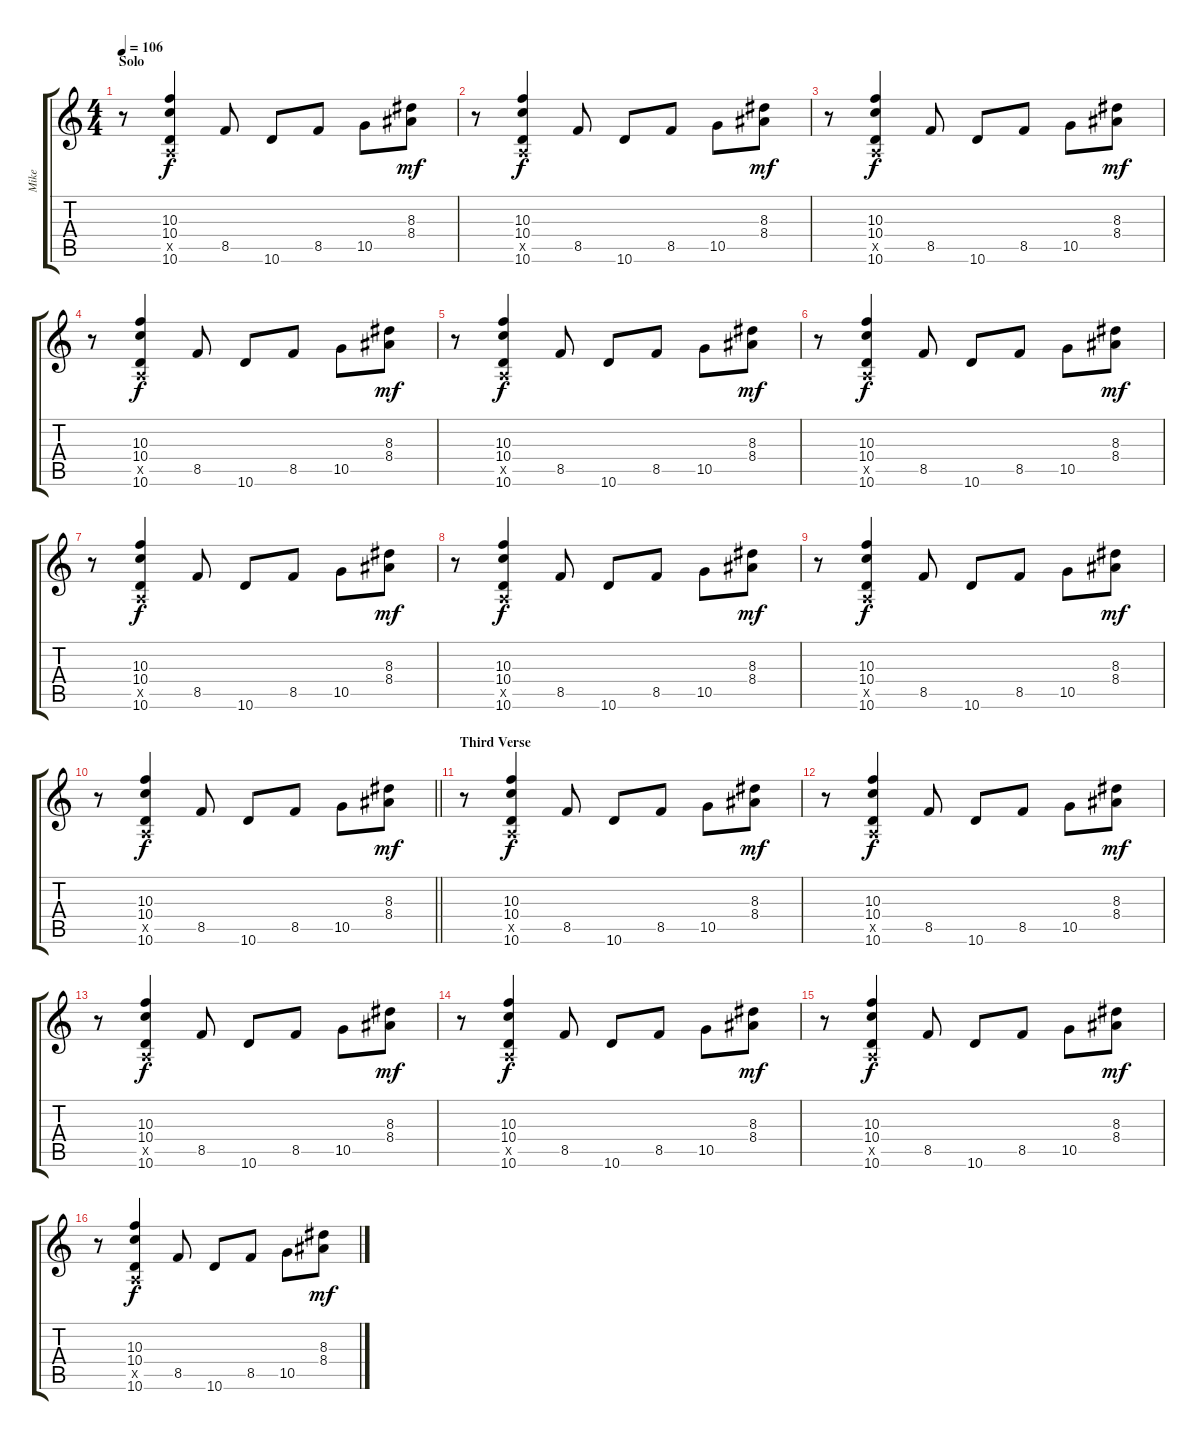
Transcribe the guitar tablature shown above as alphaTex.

\track ("Mike" "Mike") {instrument overdrivenguitar}
\staff {score tabs}
\tuning (E4 B3 G3 D3 A2 E2) {hide}
\ts (4 4)
\section ("" "Solo")
\tempo 106
\clef g2
\ks c
r.8{dy f} (10.3 10.4 0.5{x} 10.6).4 8.5.8 10.6.8 8.5.8 10.5.8 (8.3 8.4).8{dy mf} |
r.8 (10.3 10.4 0.5{x} 10.6).4{dy f} 8.5.8 10.6.8 8.5.8 10.5.8 (8.3 8.4).8{dy mf} |
r.8 (10.3 10.4 0.5{x} 10.6).4{dy f} 8.5.8 10.6.8 8.5.8 10.5.8 (8.3 8.4).8{dy mf} |
r.8 (10.3 10.4 0.5{x} 10.6).4{dy f} 8.5.8 10.6.8 8.5.8 10.5.8 (8.3 8.4).8{dy mf} |
r.8 (10.3 10.4 0.5{x} 10.6).4{dy f} 8.5.8 10.6.8 8.5.8 10.5.8 (8.3 8.4).8{dy mf} |
r.8 (10.3 10.4 0.5{x} 10.6).4{dy f} 8.5.8 10.6.8 8.5.8 10.5.8 (8.3 8.4).8{dy mf} |
r.8 (10.3 10.4 0.5{x} 10.6).4{dy f} 8.5.8 10.6.8 8.5.8 10.5.8 (8.3 8.4).8{dy mf} |
r.8 (10.3 10.4 0.5{x} 10.6).4{dy f} 8.5.8 10.6.8 8.5.8 10.5.8 (8.3 8.4).8{dy mf} |
r.8 (10.3 10.4 0.5{x} 10.6).4{dy f} 8.5.8 10.6.8 8.5.8 10.5.8 (8.3 8.4).8{dy mf} |
\barLineRight lightlight
r.8 (10.3 10.4 0.5{x} 10.6).4{dy f} 8.5.8 10.6.8 8.5.8 10.5.8 (8.3 8.4).8{dy mf} |
\section ("" "Third Verse")
r.8 (10.3 10.4 0.5{x} 10.6).4{dy f} 8.5.8 10.6.8 8.5.8 10.5.8 (8.3 8.4).8{dy mf} |
r.8 (10.3 10.4 0.5{x} 10.6).4{dy f} 8.5.8 10.6.8 8.5.8 10.5.8 (8.3 8.4).8{dy mf} |
r.8 (10.3 10.4 0.5{x} 10.6).4{dy f} 8.5.8 10.6.8 8.5.8 10.5.8 (8.3 8.4).8{dy mf} |
r.8 (10.3 10.4 0.5{x} 10.6).4{dy f} 8.5.8 10.6.8 8.5.8 10.5.8 (8.3 8.4).8{dy mf} |
r.8 (10.3 10.4 0.5{x} 10.6).4{dy f} 8.5.8 10.6.8 8.5.8 10.5.8 (8.3 8.4).8{dy mf} |
r.8 (10.3 10.4 0.5{x} 10.6).4{dy f} 8.5.8 10.6.8 8.5.8 10.5.8 (8.3 8.4).8{dy mf}
